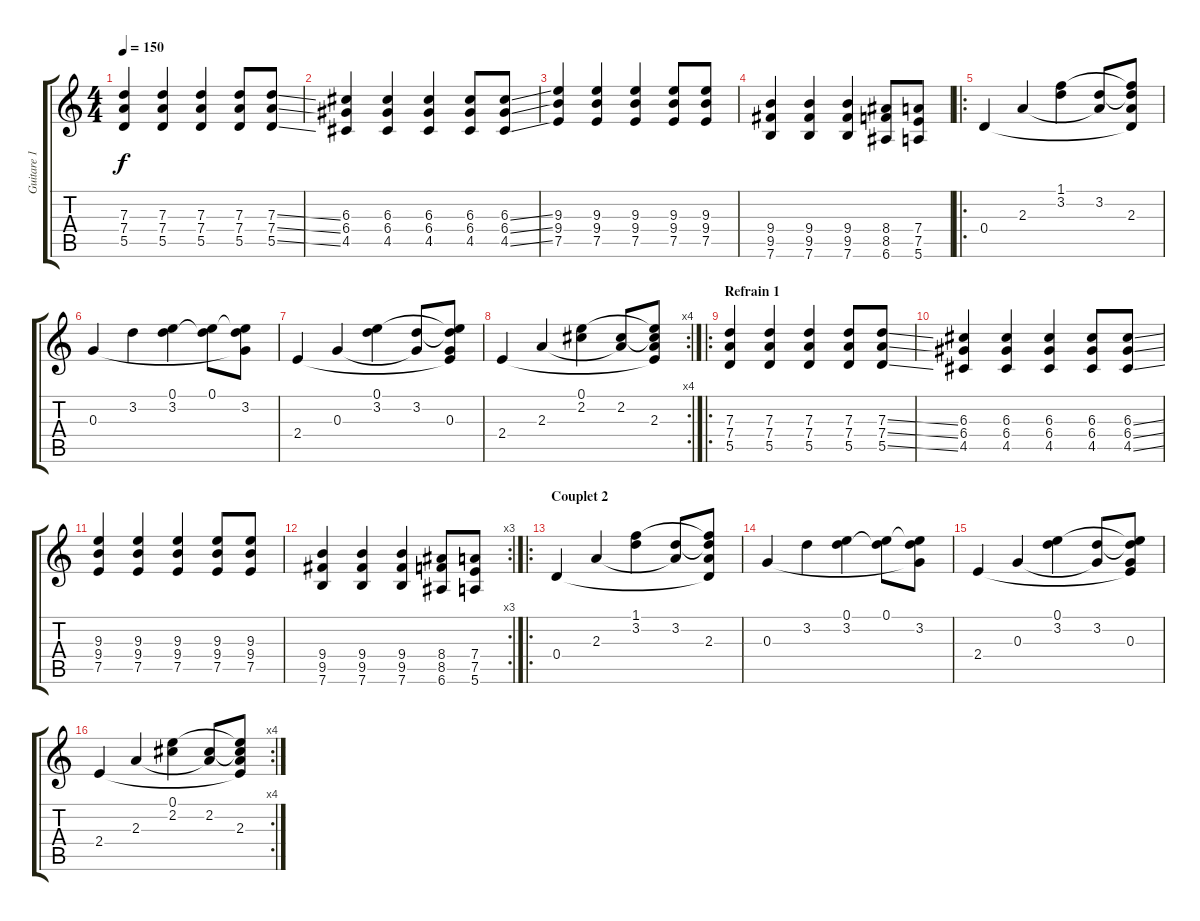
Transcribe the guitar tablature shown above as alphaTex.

\track ("Guitare 1" "Guitare 1") {instrument acousticguitarsteel}
\staff {score tabs}
\tuning (E4 B3 G3 D3 A2 E2) {hide}
\ts (4 4)
\tempo 150
\clef g2
\ks c
(7.3 7.4 5.5).4{dy f instrument distortionguitar} (7.3 7.4 5.5).4 (7.3 7.4 5.5).4 (7.3 7.4 5.5).8 (7.3{ss} 7.4{ss} 5.5{ss}).8 |
(6.3 6.4 4.5).4 (6.3 6.4 4.5).4 (6.3 6.4 4.5).4 (6.3 6.4 4.5).8 (6.3{ss} 6.4{ss} 4.5{ss}).8 |
(9.3 9.4 7.5).4 (9.3 9.4 7.5).4 (9.3 9.4 7.5).4 (9.3 9.4 7.5).8 (9.3 9.4 7.5).8 |
(9.4 9.5 7.6).4 (9.4 9.5 7.6).4 (9.4 9.5 7.6).4 (8.4 8.5 6.6).8 (7.4 7.5 5.6).8 |
\ro
0.4.4{instrument acousticguitarsteel} 2.3.4 (1.1 3.2).4 (3.2 2.3{t}).8 (1.1{t} 3.2{t} 2.3 0.4{t}).8 |
0.3.4 3.2.4 (0.1 3.2).4 (0.1 3.2{t}).8 (0.1{t} 3.2 0.3{t}).8 |
2.4.4 0.3.4 (0.1 3.2).4 (3.2 0.3{t}).8 (0.1{t} 3.2{t} 0.3 2.4{t}).8 |
\rc 4
2.4.4 2.3.4 (0.1 2.2).4 (2.2 2.3{t}).8 (0.1{t} 2.2{t} 2.3 2.4{t}).8 |
\ro
\section ("" "Refrain 1")
(7.3 7.4 5.5).4 (7.3 7.4 5.5).4 (7.3 7.4 5.5).4 (7.3 7.4 5.5).8 (7.3{ss} 7.4{ss} 5.5{ss}).8 |
(6.3 6.4 4.5).4 (6.3 6.4 4.5).4 (6.3 6.4 4.5).4 (6.3 6.4 4.5).8 (6.3{ss} 6.4{ss} 4.5{ss}).8 |
(9.3 9.4 7.5).4 (9.3 9.4 7.5).4 (9.3 9.4 7.5).4 (9.3 9.4 7.5).8 (9.3 9.4 7.5).8 |
\rc 3
(9.4 9.5 7.6).4 (9.4 9.5 7.6).4 (9.4 9.5 7.6).4 (8.4 8.5 6.6).8 (7.4 7.5 5.6).8 |
\ro
\section ("" "Couplet 2")
0.4.4 2.3.4 (1.1 3.2).4 (3.2 2.3{t}).8 (1.1{t} 3.2{t} 2.3 0.4{t}).8 |
0.3.4 3.2.4 (0.1 3.2).4 (0.1 3.2{t}).8 (0.1{t} 3.2 0.3{t}).8 |
2.4.4 0.3.4 (0.1 3.2).4 (3.2 0.3{t}).8 (0.1{t} 3.2{t} 0.3 2.4{t}).8 |
\rc 4
2.4.4 2.3.4 (0.1 2.2).4 (2.2 2.3{t}).8 (0.1{t} 2.2{t} 2.3 2.4{t}).8
